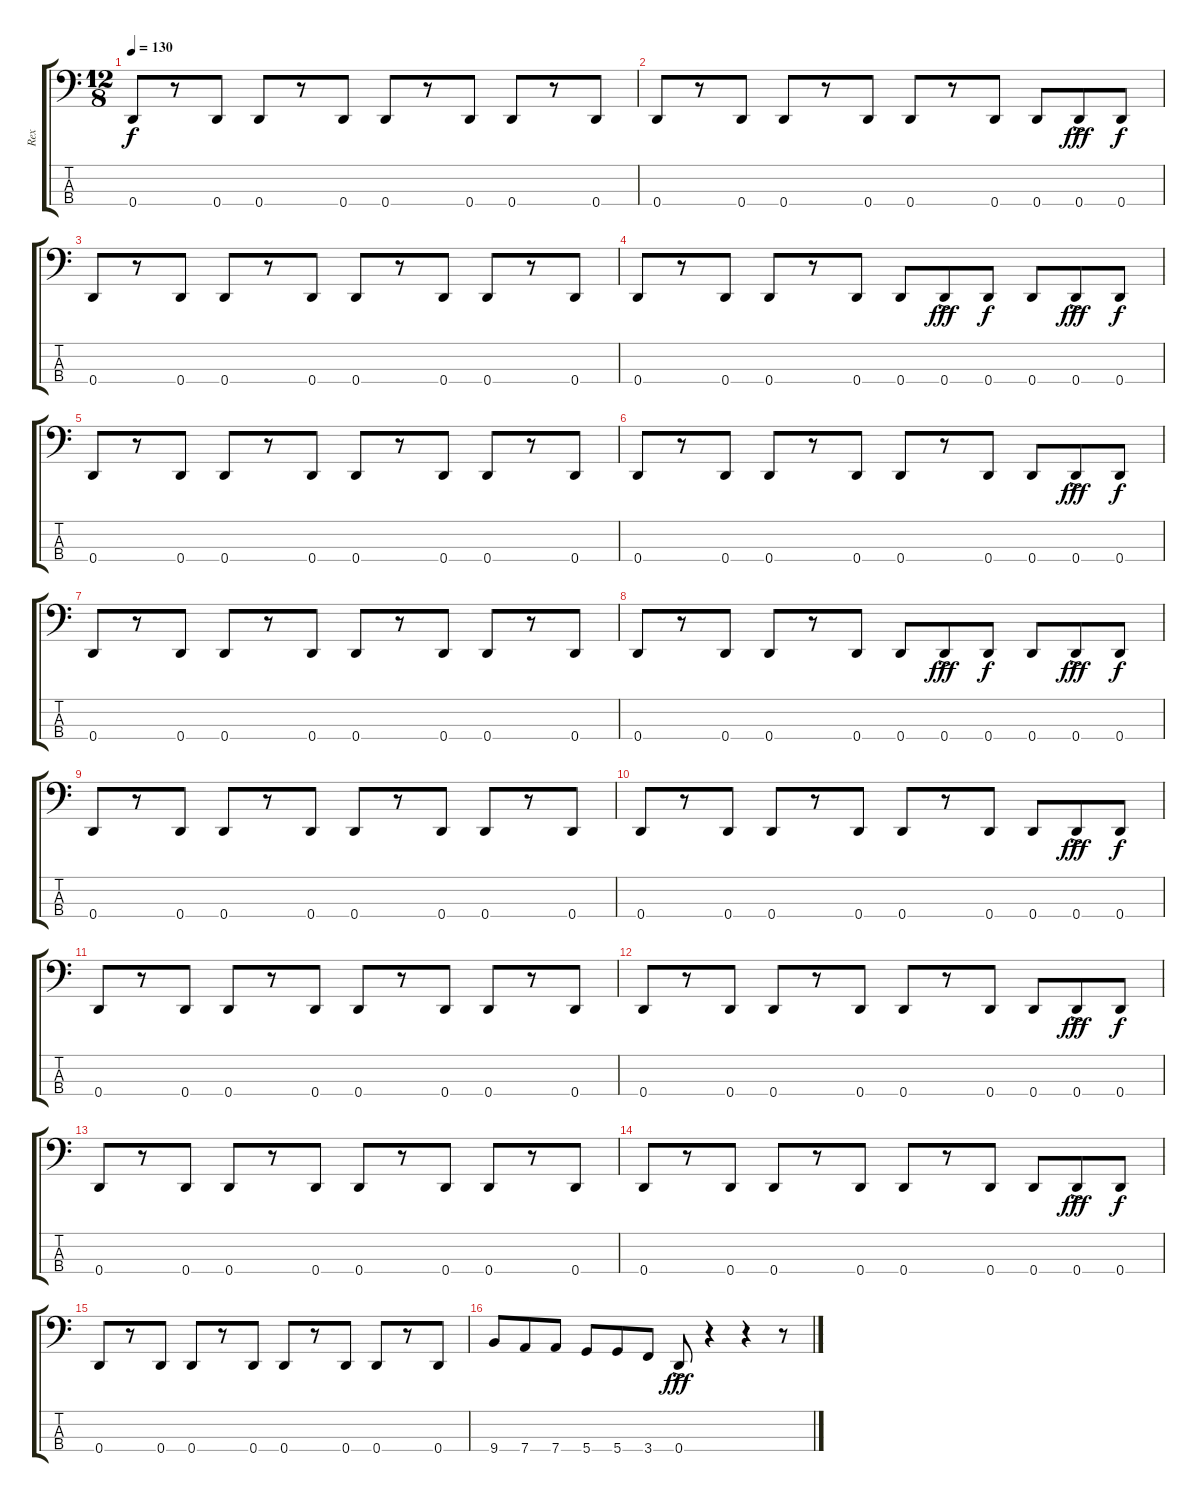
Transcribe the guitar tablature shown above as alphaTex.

\track ("Rex" "Rex") {instrument electricbasspick}
\staff {score tabs}
\tuning (F2 C2 G1 D1) {hide}
\ts (12 8)
\tempo 130
\clef f4
\ks c
0.4.8{dy f} r.8 0.4.8 0.4.8 r.8 0.4.8 0.4.8 r.8 0.4.8 0.4.8 r.8 0.4.8 |
0.4.8 r.8 0.4.8 0.4.8 r.8 0.4.8 0.4.8 r.8 0.4.8 0.4.8 0.4{ac}.8{dy fff} 0.4.8{dy f} |
0.4.8 r.8 0.4.8 0.4.8 r.8 0.4.8 0.4.8 r.8 0.4.8 0.4.8 r.8 0.4.8 |
0.4.8 r.8 0.4.8 0.4.8 r.8 0.4.8 0.4.8 0.4{ac}.8{dy fff} 0.4.8{dy f} 0.4.8 0.4{ac}.8{dy fff} 0.4.8{dy f} |
0.4.8 r.8 0.4.8 0.4.8 r.8 0.4.8 0.4.8 r.8 0.4.8 0.4.8 r.8 0.4.8 |
0.4.8 r.8 0.4.8 0.4.8 r.8 0.4.8 0.4.8 r.8 0.4.8 0.4.8 0.4{ac}.8{dy fff} 0.4.8{dy f} |
0.4.8 r.8 0.4.8 0.4.8 r.8 0.4.8 0.4.8 r.8 0.4.8 0.4.8 r.8 0.4.8 |
0.4.8 r.8 0.4.8 0.4.8 r.8 0.4.8 0.4.8 0.4{ac}.8{dy fff} 0.4.8{dy f} 0.4.8 0.4{ac}.8{dy fff} 0.4.8{dy f} |
0.4.8 r.8 0.4.8 0.4.8 r.8 0.4.8 0.4.8 r.8 0.4.8 0.4.8 r.8 0.4.8 |
0.4.8 r.8 0.4.8 0.4.8 r.8 0.4.8 0.4.8 r.8 0.4.8 0.4.8 0.4{ac}.8{dy fff} 0.4.8{dy f} |
0.4.8 r.8 0.4.8 0.4.8 r.8 0.4.8 0.4.8 r.8 0.4.8 0.4.8 r.8 0.4.8 |
0.4.8 r.8 0.4.8 0.4.8 r.8 0.4.8 0.4.8 r.8 0.4.8 0.4.8 0.4{ac}.8{dy fff} 0.4.8{dy f} |
0.4.8 r.8 0.4.8 0.4.8 r.8 0.4.8 0.4.8 r.8 0.4.8 0.4.8 r.8 0.4.8 |
0.4.8 r.8 0.4.8 0.4.8 r.8 0.4.8 0.4.8 r.8 0.4.8 0.4.8 0.4{ac}.8{dy fff} 0.4.8{dy f} |
0.4.8 r.8 0.4.8 0.4.8 r.8 0.4.8 0.4.8 r.8 0.4.8 0.4.8 r.8 0.4.8 |
9.4.8 7.4.8 7.4.8 5.4.8 5.4.8 3.4.8 0.4{ac}.8{dy fff} r.4 r.4 r.8
